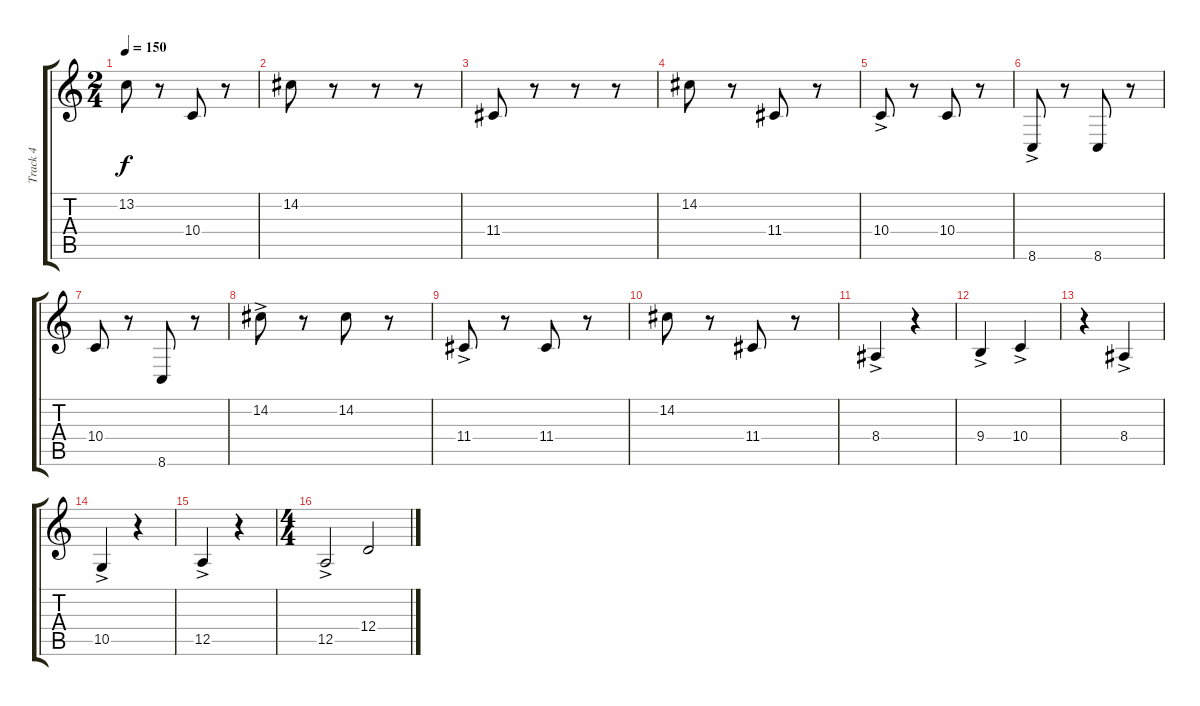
\track ("Track 4" "Track 4") {instrument viola}
\staff {score tabs}
\tuning (E4 B3 G3 D3 A2 E2) {hide}
\ts (2 4)
\tempo 150
\clef g2
\ks c
13.2.8{dy f} r.8 10.4.8 r.8 |
14.2.8 r.8 r.8 r.8 |
11.4.8 r.8 r.8 r.8 |
14.2.8 r.8 11.4.8 r.8 |
10.4{ac}.8 r.8 10.4.8 r.8 |
8.6{ac}.8 r.8 8.6.8 r.8 |
10.4.8 r.8 8.6.8 r.8 |
14.2{ac}.8 r.8 14.2.8 r.8 |
11.4{ac}.8 r.8 11.4.8 r.8 |
14.2.8 r.8 11.4.8 r.8 |
8.4{ac}.4 r.4 |
9.4{ac}.4 10.4{ac}.4 |
r.4 8.4{ac}.4 |
10.5{ac}.4 r.4 |
12.5{ac}.4 r.4 |
\ts (4 4)
12.5{ac}.2 12.4.2
